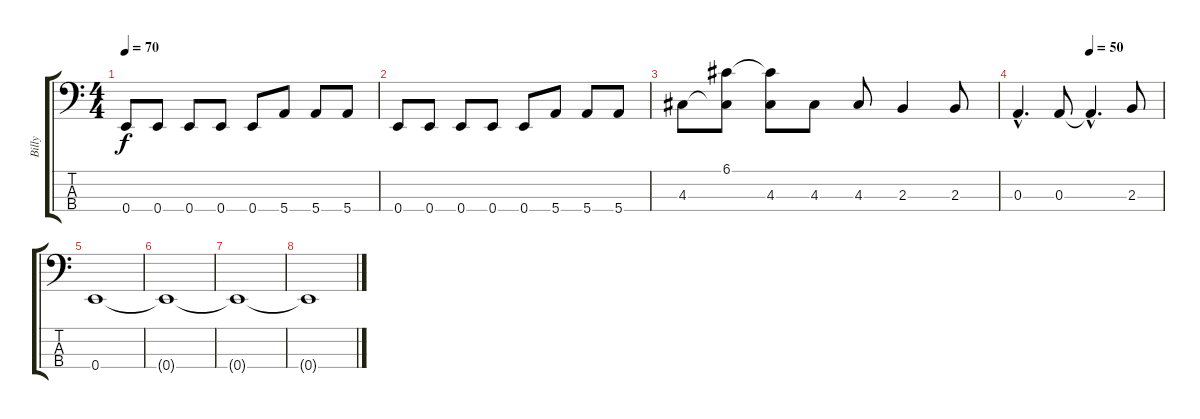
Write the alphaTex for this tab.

\track ("Billy" "Billy") {instrument electricbassfinger}
\staff {score tabs}
\tuning (G2 D2 A1 E1) {hide}
\ts (4 4)
\tempo 70
\clef f4
\ks c
0.4.8{dy f} 0.4.8 0.4.8 0.4.8 0.4.8 5.4.8 5.4.8 5.4.8 |
0.4.8 0.4.8 0.4.8 0.4.8 0.4.8 5.4.8 5.4.8 5.4.8 |
4.3.8 (6.1 4.3{t}).8 (6.1{t} 4.3).8 4.3.8 4.3.8 2.3.4 2.3.8 |
\tempo (50 0.5)
0.3{hac}.4{d} 0.3.8 0.3{hac t}.4{d} 2.3.8 |
0.4.1 |
0.4{t}.1 |
0.4{t}.1 |
0.4{t}.1
